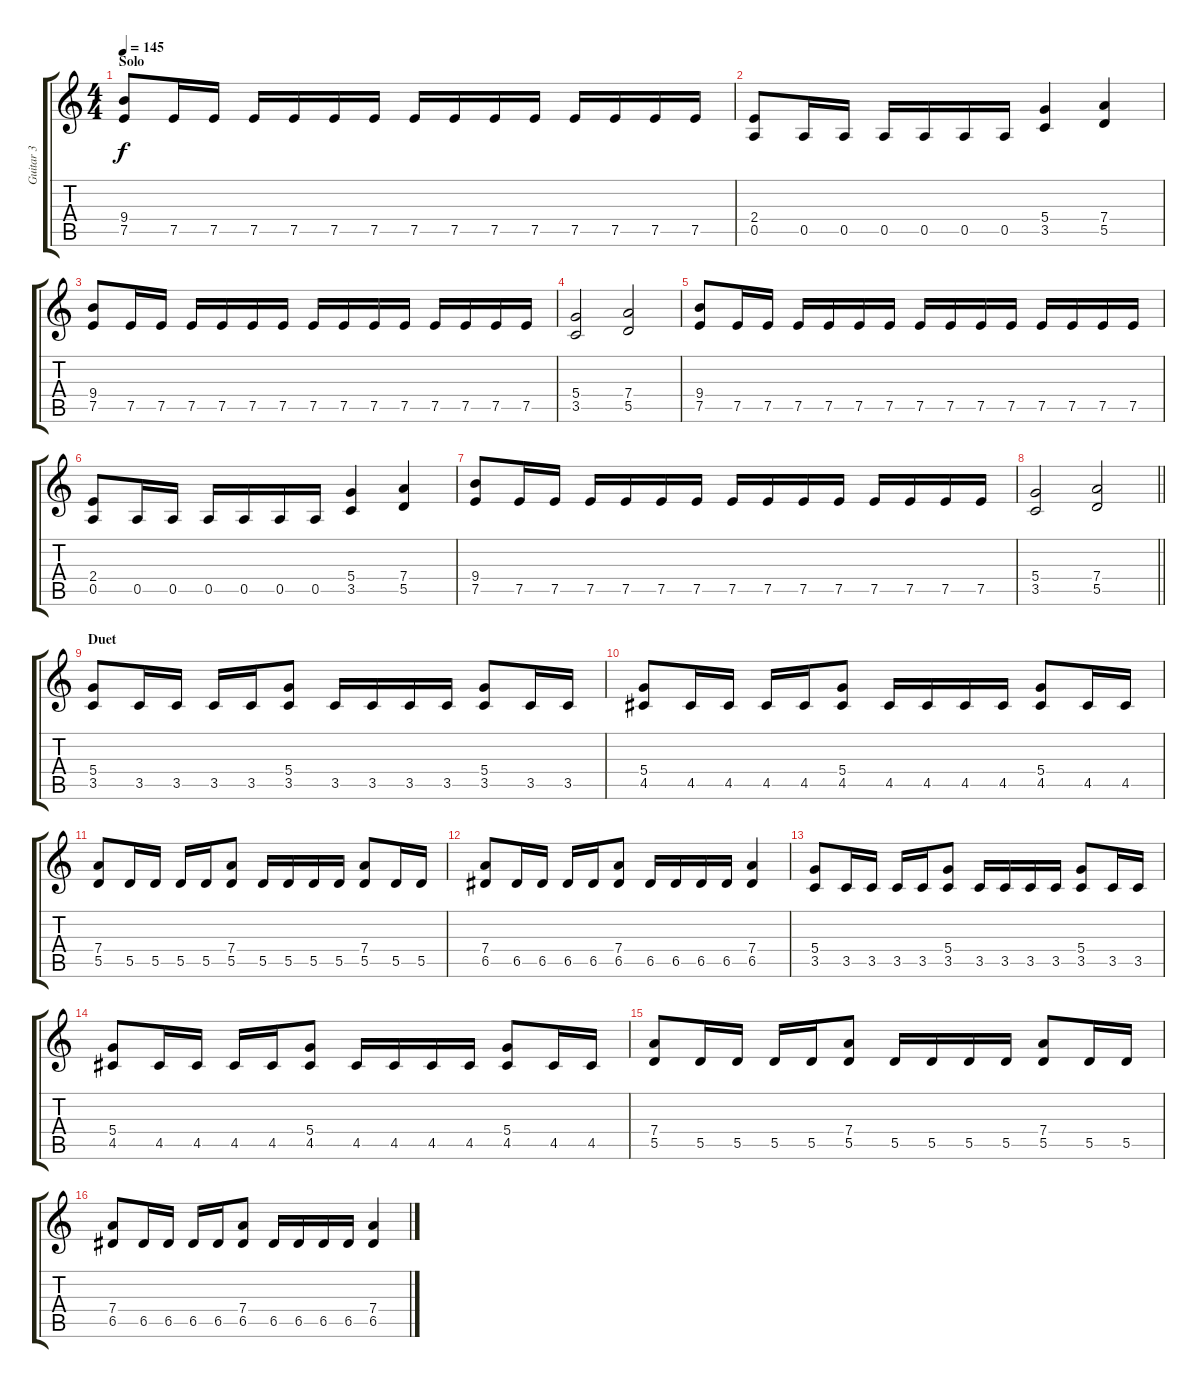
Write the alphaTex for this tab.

\track ("Guitar 3" "Guitar 3") {instrument distortionguitar}
\staff {score tabs}
\tuning (E4 B3 G3 D3 A2 E2) {hide}
\ts (4 4)
\section ("" "Solo")
\tempo 145
\clef g2
\ks c
(9.4 7.5).8{dy f} 7.5.16 7.5.16 7.5.16 7.5.16 7.5.16 7.5.16 7.5.16 7.5.16 7.5.16 7.5.16 7.5.16 7.5.16 7.5.16 7.5.16 |
(2.4 0.5).8 0.5.16 0.5.16 0.5.16 0.5.16 0.5.16 0.5.16 (5.4 3.5).4 (7.4 5.5).4 |
(9.4 7.5).8 7.5.16 7.5.16 7.5.16 7.5.16 7.5.16 7.5.16 7.5.16 7.5.16 7.5.16 7.5.16 7.5.16 7.5.16 7.5.16 7.5.16 |
(5.4 3.5).2 (7.4 5.5).2 |
(9.4 7.5).8 7.5.16 7.5.16 7.5.16 7.5.16 7.5.16 7.5.16 7.5.16 7.5.16 7.5.16 7.5.16 7.5.16 7.5.16 7.5.16 7.5.16 |
(2.4 0.5).8 0.5.16 0.5.16 0.5.16 0.5.16 0.5.16 0.5.16 (5.4 3.5).4 (7.4 5.5).4 |
(9.4 7.5).8 7.5.16 7.5.16 7.5.16 7.5.16 7.5.16 7.5.16 7.5.16 7.5.16 7.5.16 7.5.16 7.5.16 7.5.16 7.5.16 7.5.16 |
\barLineRight lightlight
(5.4 3.5).2 (7.4 5.5).2 |
\section ("" "Duet")
(5.4 3.5).8 3.5.16 3.5.16 3.5.16 3.5.16 (5.4 3.5).8 3.5.16 3.5.16 3.5.16 3.5.16 (5.4 3.5).8 3.5.16 3.5.16 |
(5.4 4.5).8 4.5.16 4.5.16 4.5.16 4.5.16 (5.4 4.5).8 4.5.16 4.5.16 4.5.16 4.5.16 (5.4 4.5).8 4.5.16 4.5.16 |
(7.4 5.5).8 5.5.16 5.5.16 5.5.16 5.5.16 (7.4 5.5).8 5.5.16 5.5.16 5.5.16 5.5.16 (7.4 5.5).8 5.5.16 5.5.16 |
(7.4 6.5).8 6.5.16 6.5.16 6.5.16 6.5.16 (7.4 6.5).8 6.5.16 6.5.16 6.5.16 6.5.16 (7.4 6.5).4 |
(5.4 3.5).8 3.5.16 3.5.16 3.5.16 3.5.16 (5.4 3.5).8 3.5.16 3.5.16 3.5.16 3.5.16 (5.4 3.5).8 3.5.16 3.5.16 |
(5.4 4.5).8 4.5.16 4.5.16 4.5.16 4.5.16 (5.4 4.5).8 4.5.16 4.5.16 4.5.16 4.5.16 (5.4 4.5).8 4.5.16 4.5.16 |
(7.4 5.5).8 5.5.16 5.5.16 5.5.16 5.5.16 (7.4 5.5).8 5.5.16 5.5.16 5.5.16 5.5.16 (7.4 5.5).8 5.5.16 5.5.16 |
(7.4 6.5).8 6.5.16 6.5.16 6.5.16 6.5.16 (7.4 6.5).8 6.5.16 6.5.16 6.5.16 6.5.16 (7.4 6.5).4
